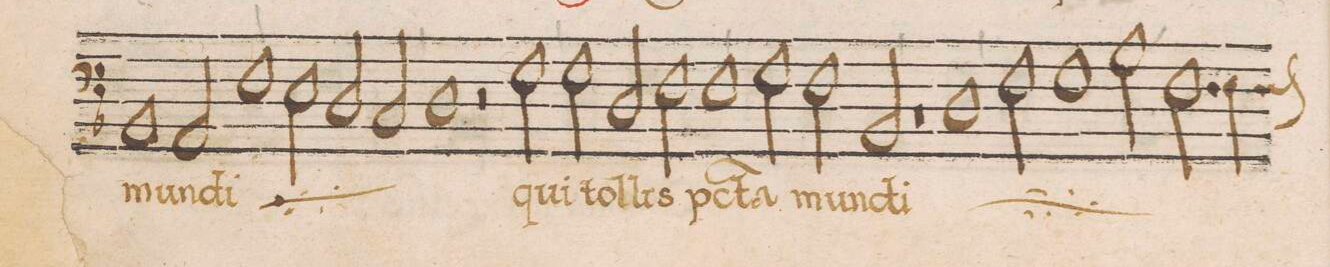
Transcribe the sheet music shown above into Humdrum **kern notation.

**kern	**text
*I"BASSVS	*
*clefF4	*
*k[b-]	*
*met(C)	*
*M2/1	*
1BB-	mun-
2AA/	-di
*	*ij
1F	p(ec)-
=9	=9
2E\	-c(a)-
2D/	-ta
2C/	mun-
=10	=10
1D	-di
2r	.
*	*Xij
2G\	qui
=11	=11
2G\	tol-
2D/	-lis
2F\	p(ec)-
1F	-c(a)-
=12	=12
2G\	-ta
2F\	mun-
2BB-/	-di
=13	=13
1r	.
*	*ij
1D	qui
=14	=14
2G\	tol-
1G	-lis
2B-\	p(ec)-
=15	=15
2.F\	-c(a)-
*custos:F	*
4F\	-ta
*-	*-
